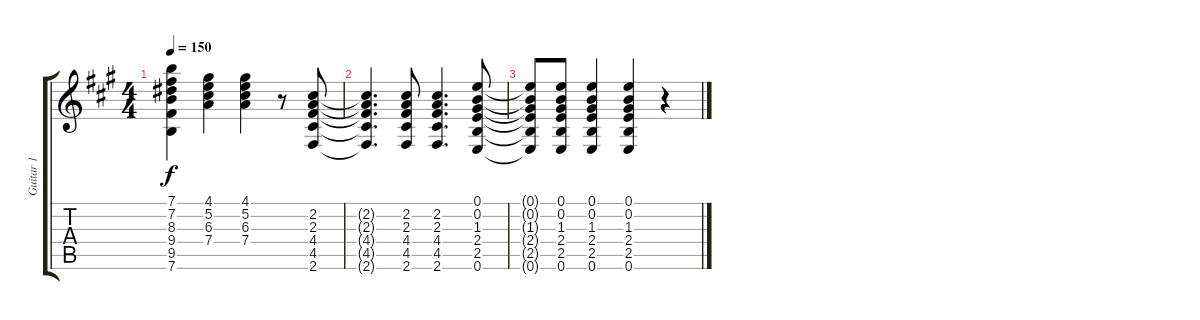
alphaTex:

\track ("Guitar 1" "Guitar 1") {instrument overdrivenguitar}
\staff {score tabs}
\tuning (E4 B3 G3 D3 A2 E2) {hide}
\ts (4 4)
\tempo 150
\clef g2
\ks a
(7.1{t} 7.2{t} 8.3{t} 9.4{t} 9.5{t} 7.6{t}).4{dy f} (4.1 5.2 6.3 7.4).4 (4.1 5.2 6.3 7.4).4 r.8 (2.2 2.3 4.4 4.5 2.6).8 |
(2.2{t} 2.3{t} 4.4{t} 4.5{t} 2.6{t}).4{d} (2.2 2.3 4.4 4.5 2.6).8 (2.2 2.3 4.4 4.5 2.6).4{d} (0.1 0.2 1.3 2.4 2.5 0.6).8 |
(0.1{t} 0.2{t} 1.3{t} 2.4{t} 2.5{t} 0.6{t}).8 (0.1 0.2 1.3 2.4 2.5 0.6).8 (0.1 0.2 1.3 2.4 2.5 0.6).4 (0.1 0.2 1.3 2.4 2.5 0.6).4 r.4
